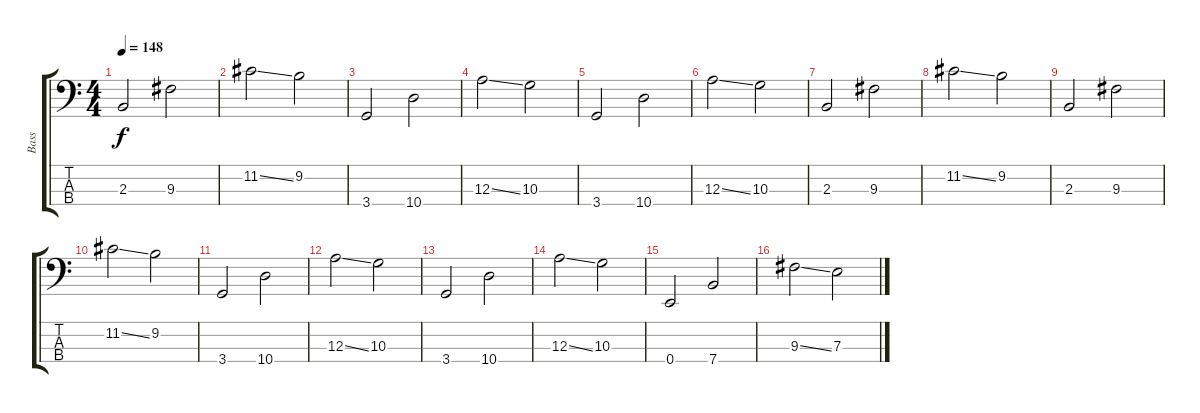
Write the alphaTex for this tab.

\track ("Bass" "Bass") {instrument electricbassfinger}
\staff {score tabs}
\tuning (G2 D2 A1 E1) {hide}
\ts (4 4)
\tempo 148
\clef f4
\ks c
2.3.2{dy f} 9.3.2 |
11.2{ss}.2 9.2.2 |
3.4.2 10.4.2 |
12.3{ss}.2 10.3.2 |
3.4.2 10.4.2 |
12.3{ss}.2 10.3.2 |
2.3.2 9.3.2 |
11.2{ss}.2 9.2.2 |
2.3.2 9.3.2 |
11.2{ss}.2 9.2.2 |
3.4.2 10.4.2 |
12.3{ss}.2 10.3.2 |
3.4.2 10.4.2 |
12.3{ss}.2 10.3.2 |
0.4.2 7.4.2 |
9.3{ss}.2 7.3.2
